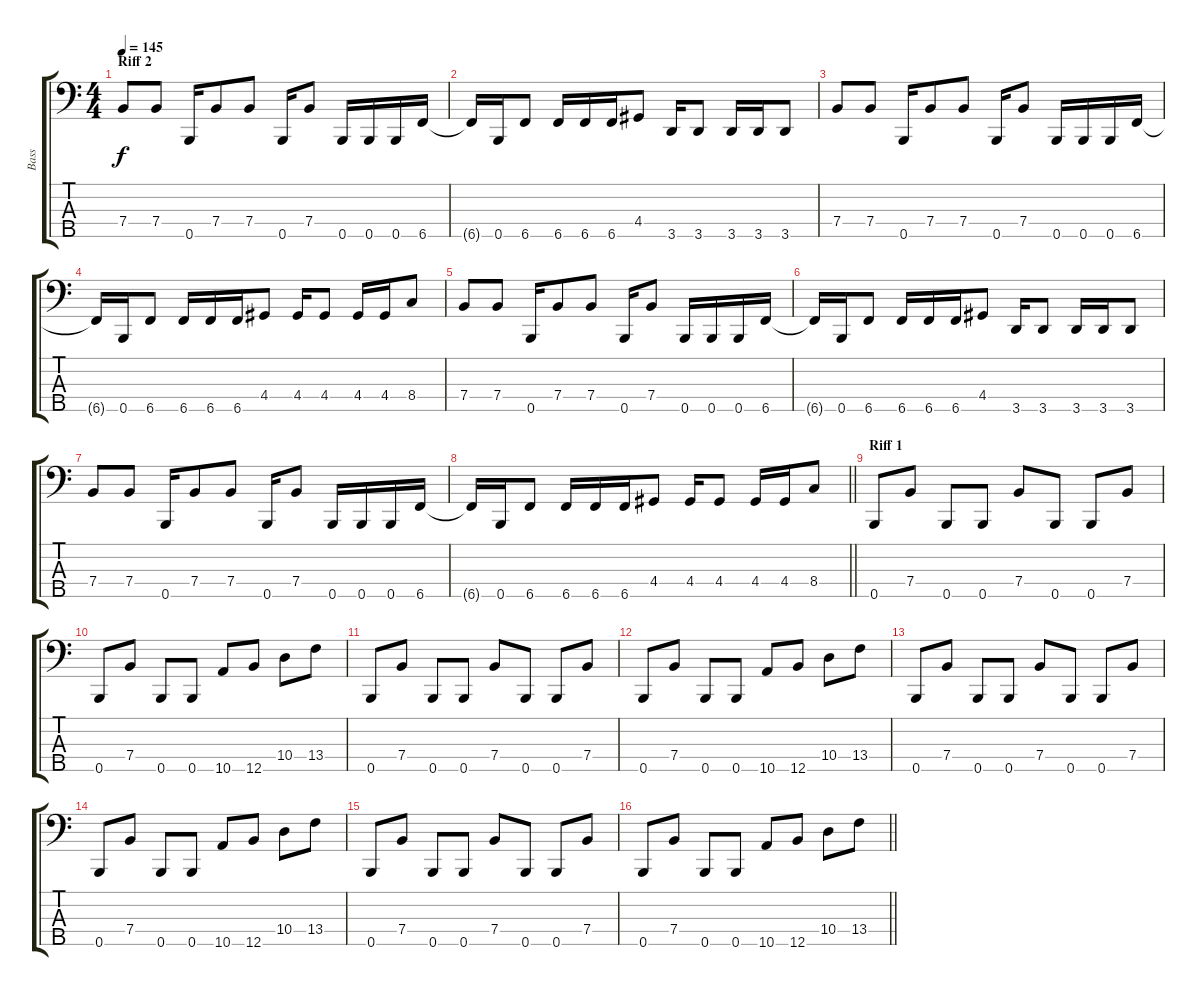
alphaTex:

\track ("Bass" "Bass") {instrument electricbasspick}
\staff {score tabs}
\tuning (G2 D2 A1 E1 B0) {hide}
\ts (4 4)
\section ("" "Riff 2")
\tempo 145
\clef f4
\ks c
7.4.8{dy f} 7.4.8 0.5.16 7.4.8 7.4.8 0.5.16 7.4.8 0.5.16 0.5.16 0.5.16 6.5.16 |
6.5{t}.16 0.5.16 6.5.8 6.5.16 6.5.16 6.5.16 4.4.8 3.5.16 3.5.8 3.5.16 3.5.16 3.5.8 |
7.4.8 7.4.8 0.5.16 7.4.8 7.4.8 0.5.16 7.4.8 0.5.16 0.5.16 0.5.16 6.5.16 |
6.5{t}.16 0.5.16 6.5.8 6.5.16 6.5.16 6.5.16 4.4.8 4.4.16 4.4.8 4.4.16 4.4.16 8.4.8 |
7.4.8 7.4.8 0.5.16 7.4.8 7.4.8 0.5.16 7.4.8 0.5.16 0.5.16 0.5.16 6.5.16 |
6.5{t}.16 0.5.16 6.5.8 6.5.16 6.5.16 6.5.16 4.4.8 3.5.16 3.5.8 3.5.16 3.5.16 3.5.8 |
7.4.8 7.4.8 0.5.16 7.4.8 7.4.8 0.5.16 7.4.8 0.5.16 0.5.16 0.5.16 6.5.16 |
\barLineRight lightlight
6.5{t}.16 0.5.16 6.5.8 6.5.16 6.5.16 6.5.16 4.4.8 4.4.16 4.4.8 4.4.16 4.4.16 8.4.8 |
\section ("" "Riff 1")
0.5.8 7.4.8 0.5.8 0.5.8 7.4.8 0.5.8 0.5.8 7.4.8 |
0.5.8 7.4.8 0.5.8 0.5.8 10.5.8 12.5.8 10.4.8 13.4.8 |
0.5.8 7.4.8 0.5.8 0.5.8 7.4.8 0.5.8 0.5.8 7.4.8 |
0.5.8 7.4.8 0.5.8 0.5.8 10.5.8 12.5.8 10.4.8 13.4.8 |
0.5.8 7.4.8 0.5.8 0.5.8 7.4.8 0.5.8 0.5.8 7.4.8 |
0.5.8 7.4.8 0.5.8 0.5.8 10.5.8 12.5.8 10.4.8 13.4.8 |
0.5.8 7.4.8 0.5.8 0.5.8 7.4.8 0.5.8 0.5.8 7.4.8 |
\barLineRight lightlight
0.5.8 7.4.8 0.5.8 0.5.8 10.5.8 12.5.8 10.4.8 13.4.8
